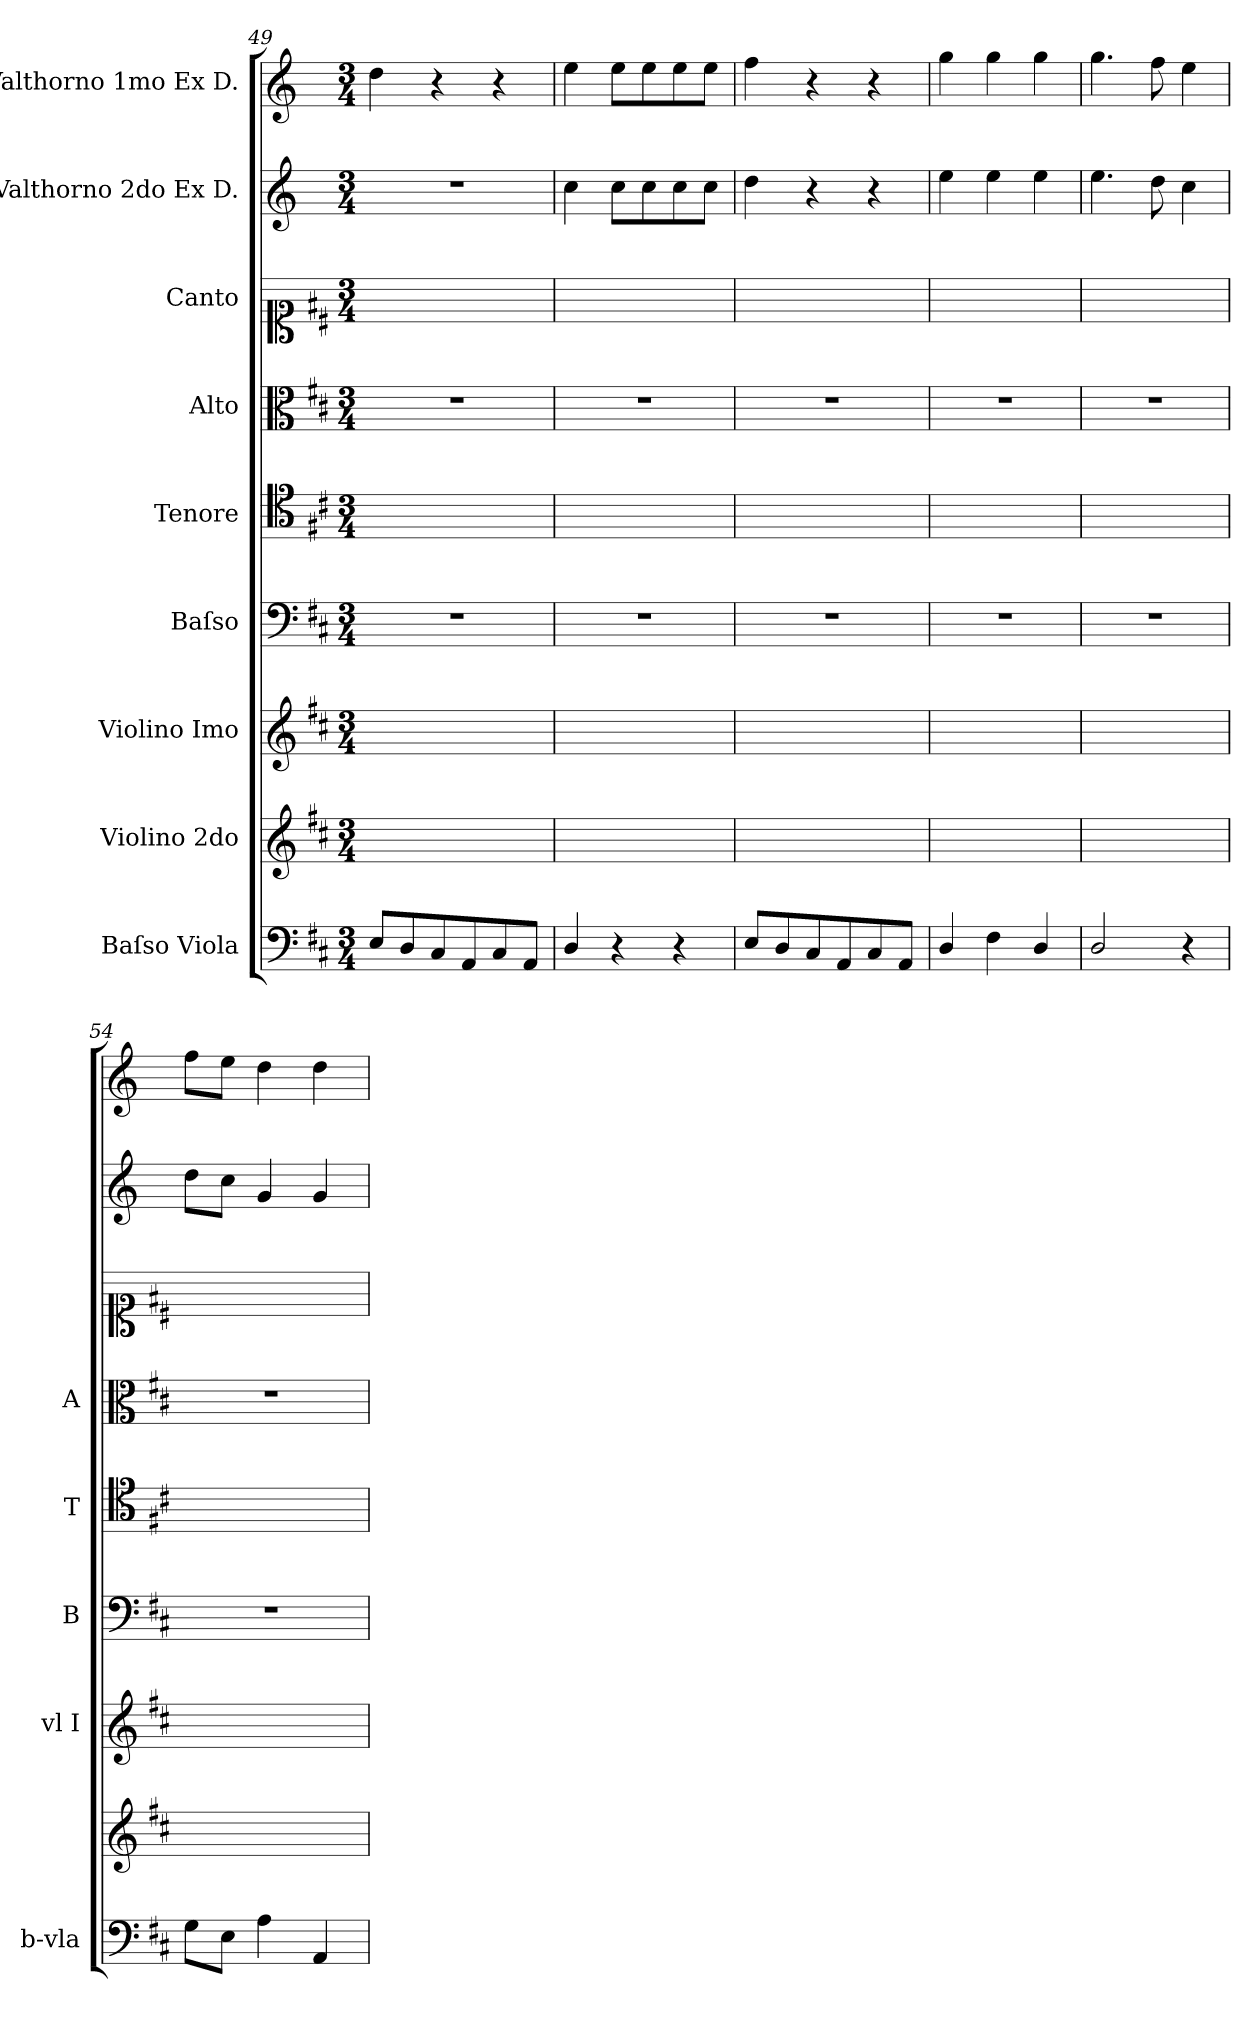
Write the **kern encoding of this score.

**kern	**kern	**kern	**kern	**kern	**kern	**kern	**kern	**kern
*part9	*part8	*part7	*part6	*part5	*part4	*part3	*part2	*part1
*staff9	*staff8	*staff7	*staff6	*staff5	*staff4	*staff3	*staff2	*staff1
*I"Baſso Viola	*I"Violino 2do	*I"Violino Imo	*I"Baſso	*I"Tenore	*I"Alto	*I"Canto	*I"Valthorno 2do Ex D.	*I"Valthorno 1mo Ex D.
*I'b-vla	*	*I'vl I	*I'B	*I'T	*I'A	*	*	*
*clefF4	*clefG2	*clefG2	*clefF4	*clefC4	*clefC3	*clefC1	*clefG2	*clefG2
*	*	*	*	*	*	*	*ITrd6c10	*ITrd6c10
*k[f#c#]	*k[f#c#]	*k[f#c#]	*k[f#c#]	*k[f#c#]	*k[f#c#]	*k[f#c#]	*k[f#c#]	*k[f#c#]
*D:	*D:	*D:	*D:	*D:	*D:	*D:	*D:	*D:
*M3/4	*M3/4	*M3/4	*M3/4	*M3/4	*M3/4	*M3/4	*M3/4	*M3/4
=49	=49	=49	=49	=49	=49	=49	=49	=49
8E/L	2.ryy	2.ryy	2.r	2.ryy	2.r	2.ryy	2.r	4e\
8D/	.	.	.	.	.	.	.	.
8C#/	.	.	.	.	.	.	.	4r
8AA/	.	.	.	.	.	.	.	.
8C#/	.	.	.	.	.	.	.	4r
8AA/J	.	.	.	.	.	.	.	.
=50	=50	=50	=50	=50	=50	=50	=50	=50
4D/	2.ryy	2.ryy	2.r	2.ryy	2.r	2.ryy	4d\	4f#\
4r	.	.	.	.	.	.	8d\L	8f#\L
.	.	.	.	.	.	.	8d\	8f#\
4r	.	.	.	.	.	.	8d\	8f#\
.	.	.	.	.	.	.	8d\J	8f#\J
=51	=51	=51	=51	=51	=51	=51	=51	=51
8E/L	2.ryy	2.ryy	2.r	2.ryy	2.r	2.ryy	4e\	4g\
8D/	.	.	.	.	.	.	.	.
8C#/	.	.	.	.	.	.	4r	4r
8AA/	.	.	.	.	.	.	.	.
8C#/	.	.	.	.	.	.	4r	4r
8AA/J	.	.	.	.	.	.	.	.
=52	=52	=52	=52	=52	=52	=52	=52	=52
4D/	2.ryy	2.ryy	2.r	2.ryy	2.r	2.ryy	4f#\	4a\
4F#\	.	.	.	.	.	.	4f#\	4a\
4D/	.	.	.	.	.	.	4f#\	4a\
=53	=53	=53	=53	=53	=53	=53	=53	=53
2D/	2.ryy	2.ryy	2.r	2.ryy	2.r	2.ryy	4.f#\	4.a\
.	.	.	.	.	.	.	8e\	8g\
4r	.	.	.	.	.	.	4d\	4f#\
=54	=54	=54	=54	=54	=54	=54	=54	=54
8G\L	2.ryy	2.ryy	2.r	2.ryy	2.r	2.ryy	8e\L	8g\L
8E\J	.	.	.	.	.	.	8d\J	8f#\J
4A\	.	.	.	.	.	.	4A/	4e\
4AA/	.	.	.	.	.	.	4A/	4e\
=	=	=	=	=	=	=	=	=
*-	*-	*-	*-	*-	*-	*-	*-	*-
